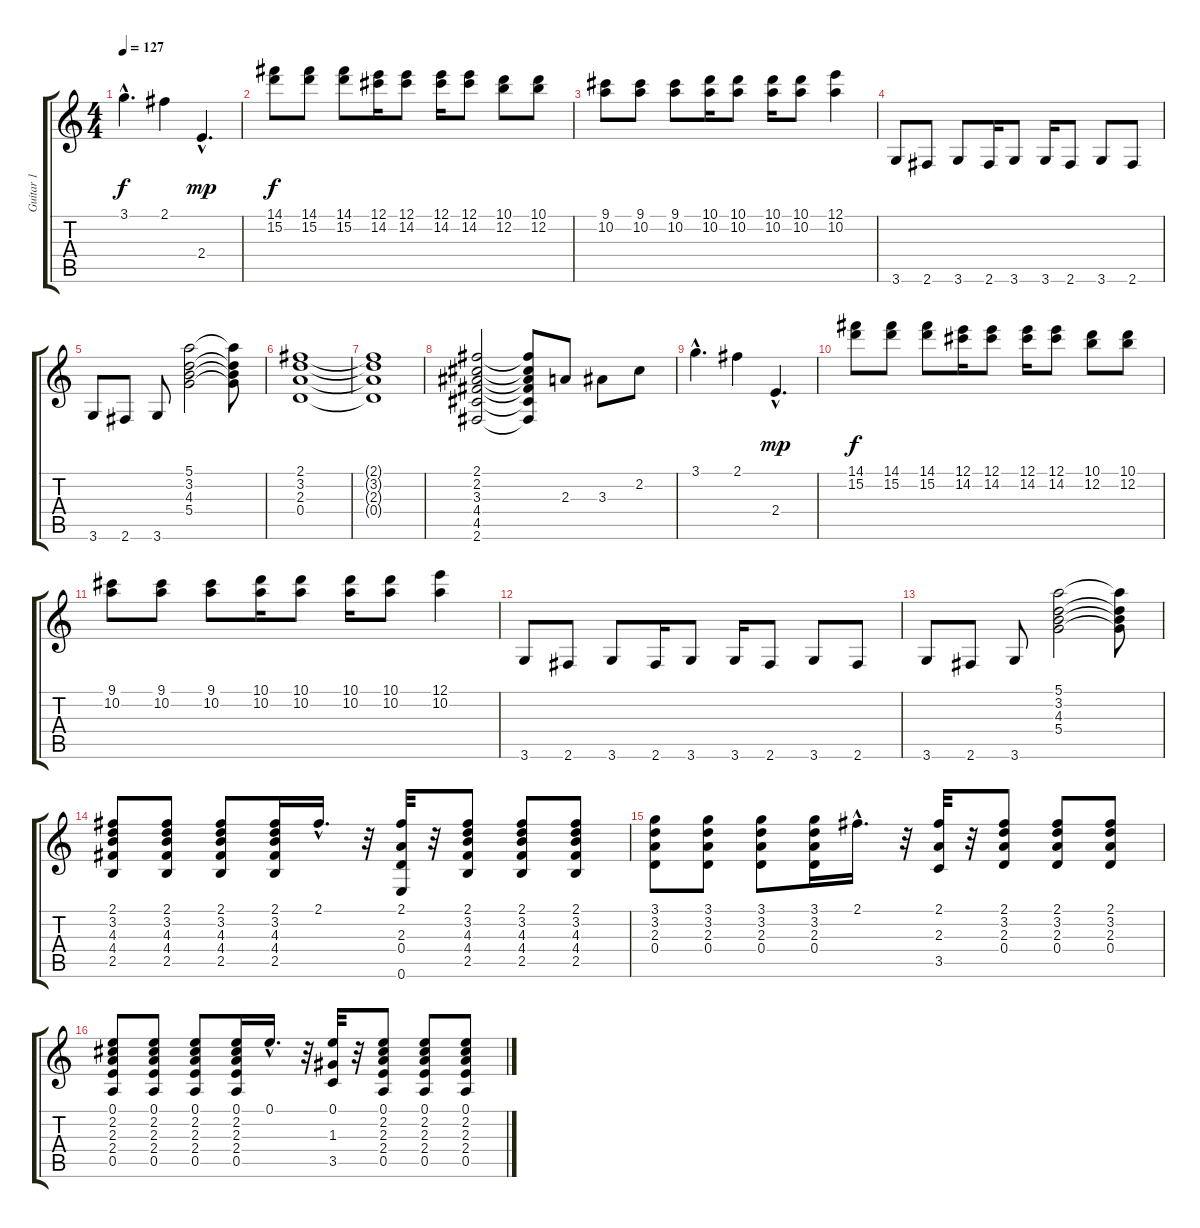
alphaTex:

\track ("Guitar 1" "Guitar 1") {instrument distortionguitar}
\staff {score tabs}
\tuning (E4 B3 G3 D3 A2 E2) {hide}
\ts (4 4)
\tempo 127
\clef g2
\ks c
3.1{hac}.4{d dy f} 2.1.4 2.4{hac}.4{d dy mp} |
(14.1 15.2).8{dy f} (14.1 15.2).8 (14.1 15.2).8 (12.1 14.2).16 (12.1 14.2).8 (12.1 14.2).16 (12.1 14.2).8 (10.1 12.2).8 (10.1 12.2).8 |
(9.1 10.2).8 (9.1 10.2).8 (9.1 10.2).8 (10.1 10.2).16 (10.1 10.2).8 (10.1 10.2).16 (10.1 10.2).8 (12.1 10.2).4 |
3.6.8 2.6.8 3.6.8 2.6.16 3.6.8 3.6.16 2.6.8 3.6.8 2.6.8 |
3.6.8 2.6.8 3.6.8 (5.1 3.2 4.3 5.4).2 (5.1{t} 3.2{t} 4.3{t} 5.4{t}).8 |
(2.1 3.2 2.3 0.4).1 |
(2.1{t} 3.2{t} 2.3{t} 0.4{t}).1 |
(2.1 2.2 3.3 4.4 4.5 2.6).2 (2.1{t} 2.2{t} 3.3{t} 4.4{t} 4.5{t} 2.6{t}).8 2.3.8 3.3.8 2.2.8 |
3.1{hac}.4{d} 2.1.4 2.4{hac}.4{d dy mp} |
(14.1 15.2).8{dy f} (14.1 15.2).8 (14.1 15.2).8 (12.1 14.2).16 (12.1 14.2).8 (12.1 14.2).16 (12.1 14.2).8 (10.1 12.2).8 (10.1 12.2).8 |
(9.1 10.2).8 (9.1 10.2).8 (9.1 10.2).8 (10.1 10.2).16 (10.1 10.2).8 (10.1 10.2).16 (10.1 10.2).8 (12.1 10.2).4 |
3.6.8 2.6.8 3.6.8 2.6.16 3.6.8 3.6.16 2.6.8 3.6.8 2.6.8 |
3.6.8 2.6.8 3.6.8 (5.1 3.2 4.3 5.4).2 (5.1{t} 3.2{t} 4.3{t} 5.4{t}).8 |
(2.1 3.2 4.3 4.4 2.5).8 (2.1 3.2 4.3 4.4 2.5).8 (2.1 3.2 4.3 4.4 2.5).8 (2.1 3.2 4.3 4.4 2.5).16 2.1{hac}.16{d} r.32 (2.1 2.3 0.4 0.6).32 r.32 (2.1 3.2 4.3 4.4 2.5).8 (2.1 3.2 4.3 4.4 2.5).8 (2.1 3.2 4.3 4.4 2.5).8 |
(3.1 3.2 2.3 0.4).8 (3.1 3.2 2.3 0.4).8 (3.1 3.2 2.3 0.4).8 (3.1 3.2 2.3 0.4).16 2.1{hac}.16{d} r.32 (2.1 2.3 3.5).32 r.32 (2.1 3.2 2.3 0.4).8 (2.1 3.2 2.3 0.4).8 (2.1 3.2 2.3 0.4).8 |
(0.1 2.2 2.3 2.4 0.5).8 (0.1 2.2 2.3 2.4 0.5).8 (0.1 2.2 2.3 2.4 0.5).8 (0.1 2.2 2.3 2.4 0.5).16 0.1{hac}.16{d} r.32 (0.1 1.3 3.5).32 r.32 (0.1 2.2 2.3 2.4 0.5).8 (0.1 2.2 2.3 2.4 0.5).8 (0.1 2.2 2.3 2.4 0.5).8
